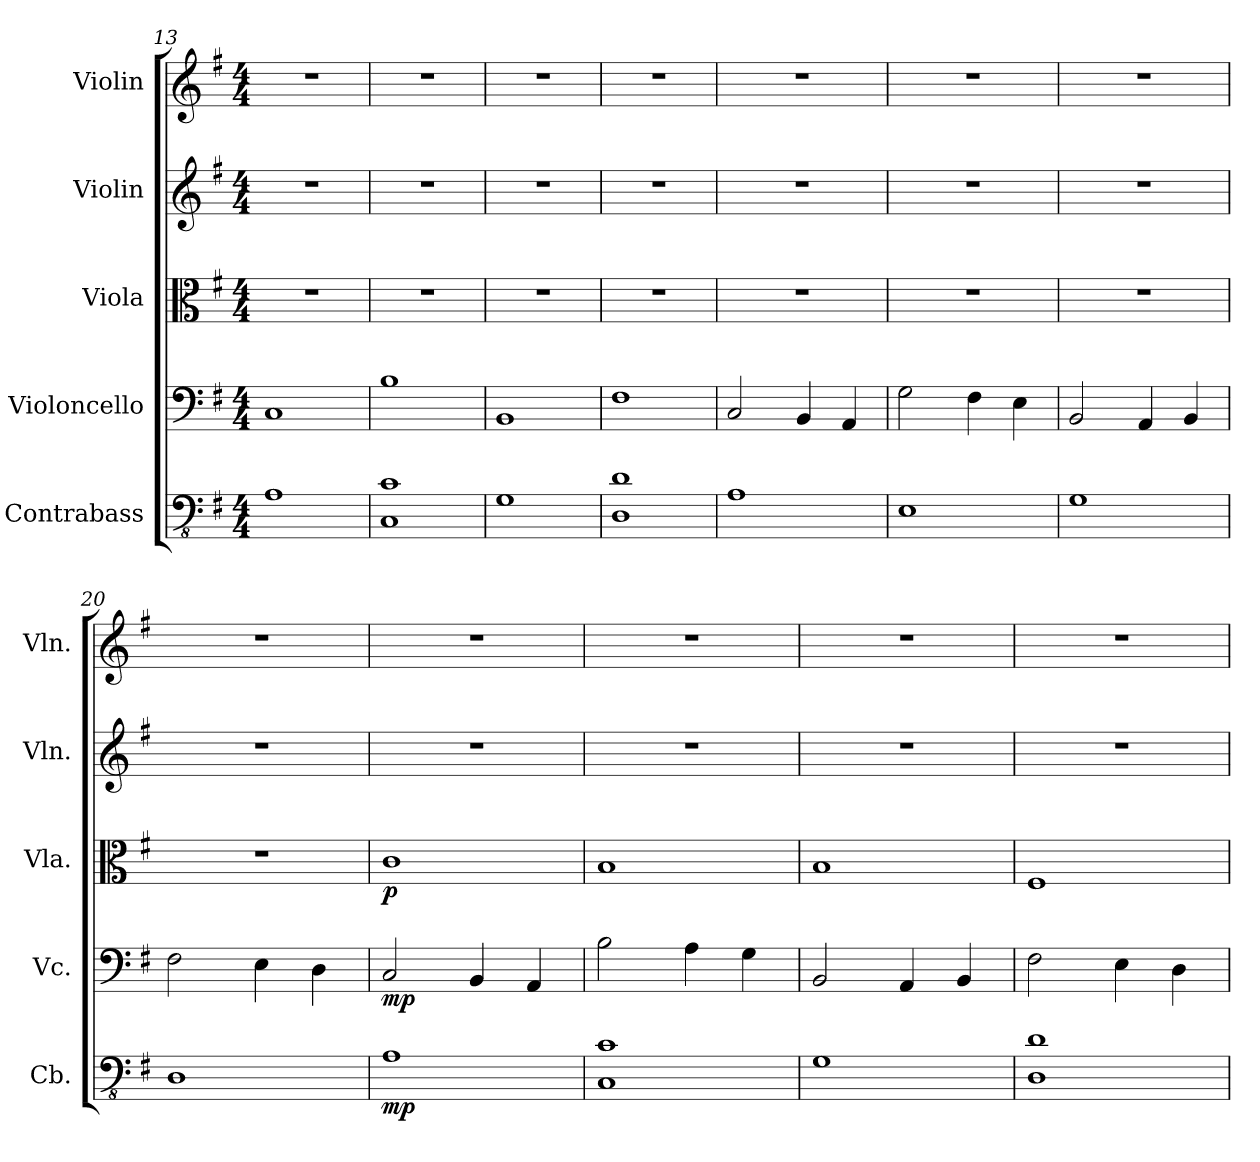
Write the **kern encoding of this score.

**kern	**dynam	**kern	**dynam	**kern	**dynam	**kern	**kern
*part5	*part5	*part4	*part4	*part3	*part3	*part2	*part1
*staff5	*staff5	*staff4	*staff4	*staff3	*staff3	*staff2	*staff1
*I"Contrabass	*	*I"Violoncello	*	*I"Viola	*	*I"Violin	*I"Violin
*I'Cb.	*	*I'Vc.	*	*I'Vla.	*	*I'Vln.	*I'Vln.
*clefFv4	*	*clefF4	*	*clefC3	*	*clefG2	*clefG2
*ITrd7c12	*	*	*	*	*	*	*
*k[f#]	*	*k[f#]	*	*k[f#]	*	*k[f#]	*k[f#]
*M4/4	*	*M4/4	*	*M4/4	*	*M4/4	*M4/4
=13	=13	=13	=13	=13	=13	=13	=13
1AAA	.	1C	.	1r	.	1r	1r
=14	=14	=14	=14	=14	=14	=14	=14
1CCC 1CC	.	1B	.	1r	.	1r	1r
=15	=15	=15	=15	=15	=15	=15	=15
1GGG	.	1BB	.	1r	.	1r	1r
!!LO:LB:g=z
=16	=16	=16	=16	=16	=16	=16	=16
1DDD 1DD	.	1F#	.	1r	.	1r	1r
=17	=17	=17	=17	=17	=17	=17	=17
1AAA	.	2C/	.	1r	.	1r	1r
.	.	4BB/	.	.	.	.	.
.	.	4AA/	.	.	.	.	.
=18	=18	=18	=18	=18	=18	=18	=18
1EEE	.	2G\	.	1r	.	1r	1r
.	.	4F#\	.	.	.	.	.
.	.	4E\	.	.	.	.	.
=19	=19	=19	=19	=19	=19	=19	=19
1GGG	.	2BB/	.	1r	.	1r	1r
.	.	4AA/	.	.	.	.	.
.	.	4BB/	.	.	.	.	.
=20	=20	=20	=20	=20	=20	=20	=20
1DDD	.	2F#\	.	1r	.	1r	1r
.	.	4E\	.	.	.	.	.
.	.	4D\	.	.	.	.	.
=21	=21	=21	=21	=21	=21	=21	=21
!	!LO:DY:b	!	!LO:DY:b	!	!LO:DY:b	!	!
1AAA	mp	2C/	mp	1c	p	1r	1r
.	.	4BB/	.	.	.	.	.
.	.	4AA/	.	.	.	.	.
=22	=22	=22	=22	=22	=22	=22	=22
1CCC 1CC	.	2B\	.	1B	.	1r	1r
.	.	4A\	.	.	.	.	.
.	.	4G\	.	.	.	.	.
=23	=23	=23	=23	=23	=23	=23	=23
1GGG	.	2BB/	.	1B	.	1r	1r
.	.	4AA/	.	.	.	.	.
.	.	4BB/	.	.	.	.	.
=24	=24	=24	=24	=24	=24	=24	=24
1DDD 1DD	.	2F#\	.	1F#	.	1r	1r
.	.	4E\	.	.	.	.	.
.	.	4D\	.	.	.	.	.
=	=	=	=	=	=	=	=
*-	*-	*-	*-	*-	*-	*-	*-
